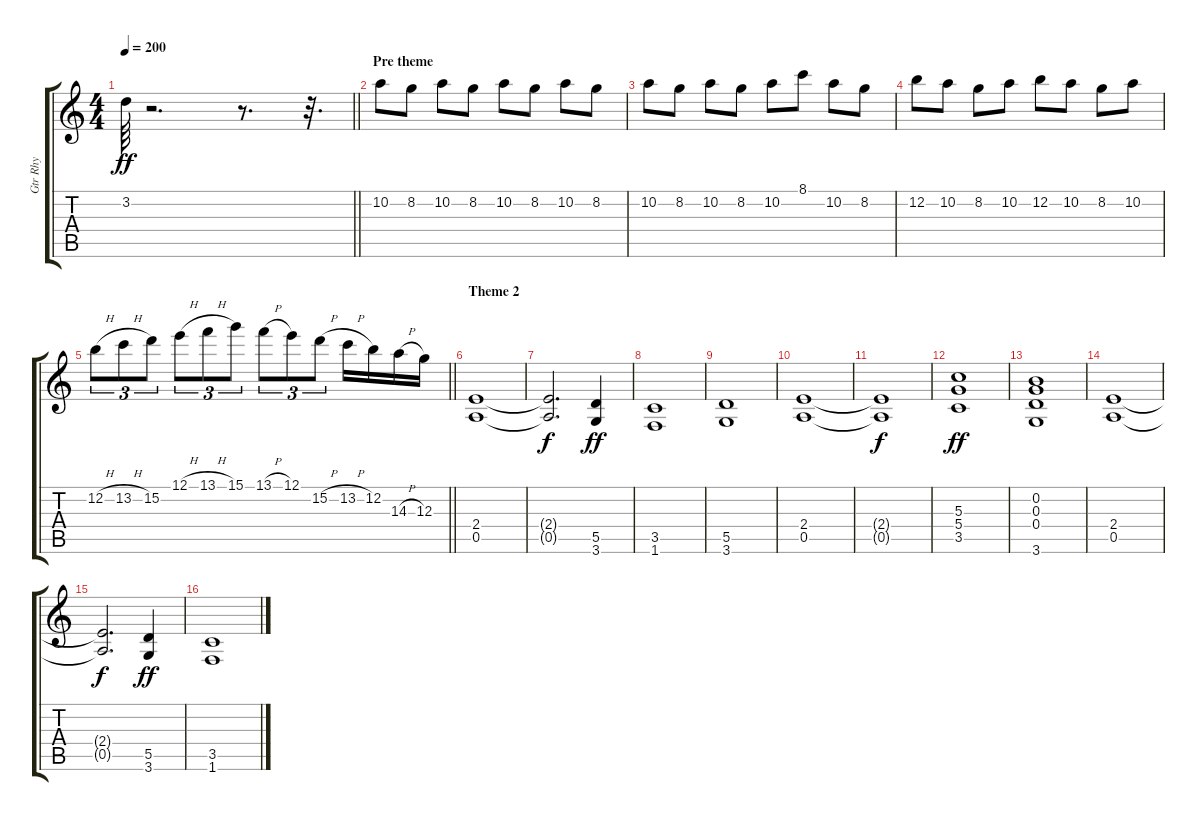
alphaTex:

\track ("Gtr Rhy" "Gtr Rhy") {instrument distortionguitar}
\staff {score tabs}
\tuning (E4 B3 G3 D3 A2 E2) {hide}
\ts (4 4)
\tempo 200
\clef g2
\barLineRight lightlight
\ks c
3.2.64{dy ff} r.2{d} r.8{d} r.32{d} |
\section ("" "Pre theme")
10.2.8 8.2.8 10.2.8 8.2.8 10.2.8 8.2.8 10.2.8 8.2.8 |
10.2.8 8.2.8 10.2.8 8.2.8 10.2.8 8.1.8 10.2.8 8.2.8 |
12.2.8 10.2.8 8.2.8 10.2.8 12.2.8 10.2.8 8.2.8 10.2.8 |
\barLineRight lightlight
12.2{h}.8{tu (3 2)} 13.2{h}.8{tu (3 2)} 15.2.8{tu (3 2)} 12.1{h}.8{tu (3 2)} 13.1{h}.8{tu (3 2)} 15.1.8{tu (3 2)} 13.1{h}.8{tu (3 2)} 12.1.8{tu (3 2)} 15.2{h}.8{tu (3 2)} 13.2{h}.16 12.2.16 14.3{h}.16 12.3.16 |
\section ("" "Theme 2")
(2.4 0.5).1 |
(2.4{t} 0.5{t}).2{d dy f} (5.5 3.6).4{dy ff} |
(3.5 1.6).1 |
(5.5 3.6).1 |
(2.4 0.5).1 |
(2.4{t} 0.5{t}).1{dy f} |
(5.3 5.4 3.5).1{dy ff} |
(0.2 0.3 0.4 3.6).1 |
(2.4 0.5).1 |
(2.4{t} 0.5{t}).2{d dy f} (5.5 3.6).4{dy ff} |
(3.5 1.6).1
